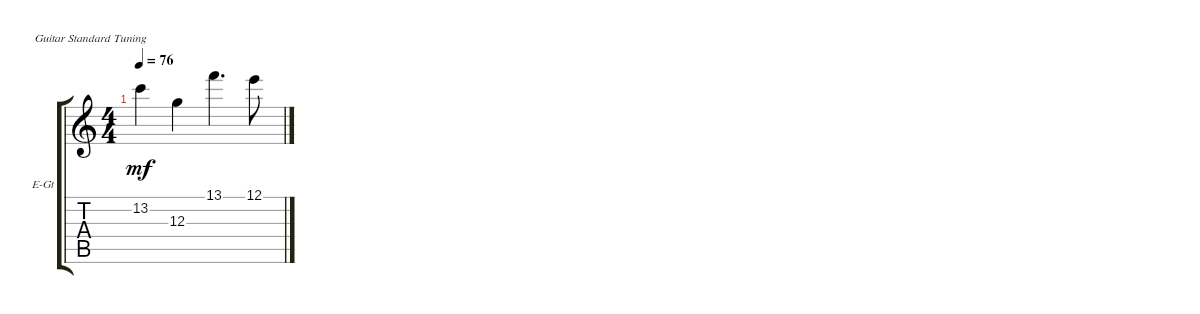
\defaultSystemsLayout 4
\bracketExtendMode groupsimilarinstruments
\firstSystemTrackNameOrientation horizontal
\otherSystemsTrackNameOrientation horizontal
\track ("Ben Kasica" "E-Gt") {instrument distortionguitar}
\staff {score tabs}
\tuning (E4 B3 G3 D3 A2 E2)
\ts (4 4)
\tempo 76
\clef g2
\ks c
13.2.4{dy mf} 12.3.4 13.1.4{d} 12.1.8
